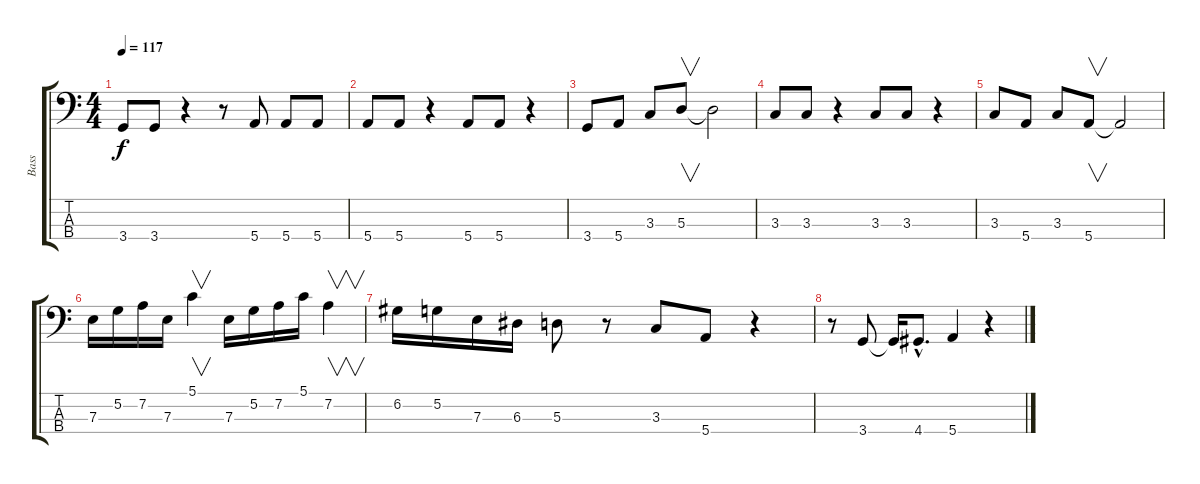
\track ("Bass" "Bass") {instrument acousticbass}
\staff {score tabs}
\tuning (G2 D2 A1 E1) {hide}
\ts (4 4)
\tempo 117
\clef f4
\ks c
3.4.8{dy f} 3.4.8 r.4 r.8 5.4.8 5.4.8 5.4.8 |
5.4.8 5.4.8 r.4 5.4.8 5.4.8 r.4 |
3.4.8 5.4.8 3.3.8 5.3.8{v} 5.3{t}.2 |
3.3.8 3.3.8 r.4 3.3.8 3.3.8 r.4 |
3.3.8 5.4.8 3.3.8 5.4.8{v} 5.4{t}.2 |
7.3.16 5.2.16 7.2.16 7.3.16 5.1.4{v} 7.3.16 5.2.16 7.2.16 5.1.16 7.2.4{v} |
6.2.16 5.2.16 7.3.16 6.3.16 5.3.8 r.8 3.3.8 5.4.8 r.4 |
r.8 3.4.8 3.4{t}.16 4.4{hac}.8{d} 5.4.4 r.4
